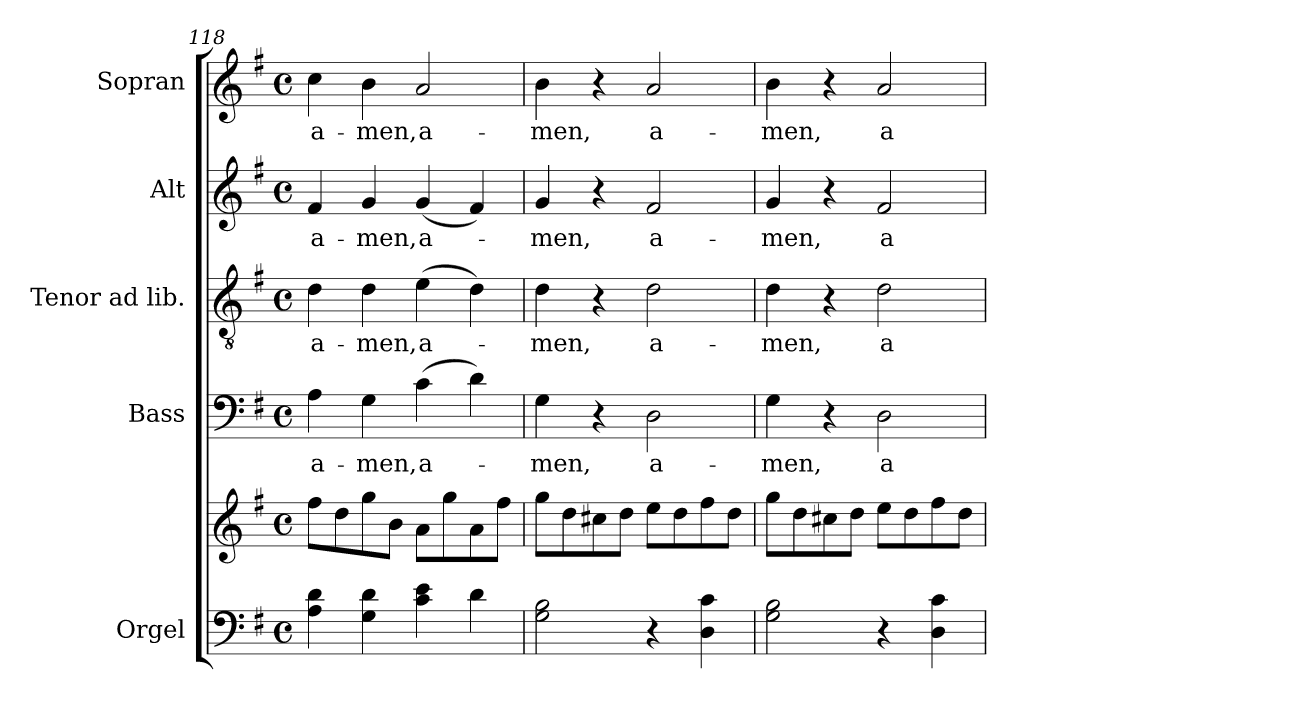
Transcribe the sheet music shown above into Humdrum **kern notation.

**kern	**kern	**kern	**text	**kern	**text	**kern	**text	**kern	**text
*part5	*part5	*part4	*part4	*part3	*part3	*part2	*part2	*part1	*part1
*staff6	*staff5	*staff4	*staff4	*staff3	*staff3	*staff2	*staff2	*staff1	*staff1
*I"Orgel	*	*I"Bass	*	*I"Tenor ad lib.	*	*I"Alt	*	*I"Sopran	*
*I'Org.	*	*I'B.	*	*I'T.	*	*I'A.	*	*I'S.	*
*clefF4	*clefG2	*clefF4	*	*clefGv2	*	*clefG2	*	*clefG2	*
*k[f#]	*k[f#]	*k[f#]	*	*k[f#]	*	*k[f#]	*	*k[f#]	*
*G:	*G:	*G:	*	*G:	*	*G:	*	*G:	*
*M4/4	*M4/4	*M4/4	*	*M4/4	*	*M4/4	*	*M4/4	*
*met(c)	*met(c)	*met(c)	*	*met(c)	*	*met(c)	*	*met(c)	*
=118	=118	=118	=118	=118	=118	=118	=118	=118	=118
!	!	!	!LO:LY:b	!	!LO:LY:b	!	!LO:LY:b	!	!LO:LY:b
4A\ 4d\	8ff#\L	4A\	a-	4d\	a-	4f#/	a-	4cc\	a-
.	8dd\	.	.	.	.	.	.	.	.
!	!	!	!LO:LY:b	!	!LO:LY:b	!	!LO:LY:b	!	!LO:LY:b
4G\ 4d\	8gg\	4G\	-men,	4d\	-men,	4g/	-men,	4b\	-men,
.	8b\J	.	.	.	.	.	.	.	.
!	!	!	!LO:LY:b	!	!LO:LY:b	!	!LO:LY:b	!	!LO:LY:b
4c\ 4e\	8a\L	(>4c\	a-	(>4e\	a-	(<4g/	a-	2a/	a-
.	8gg\	.	.	.	.	.	.	.	.
4d\	8a\	4d\)	.	4d\)	.	4f#/)	.	.	.
.	8ff#\J	.	.	.	.	.	.	.	.
=119	=119	=119	=119	=119	=119	=119	=119	=119	=119
!	!	!	!LO:LY:b	!	!LO:LY:b	!	!LO:LY:b	!	!LO:LY:b
2G\ 2B\	8gg\L	4G\	-men,	4d\	-men,	4g/	-men,	4b\	-men,
.	8dd\	.	.	.	.	.	.	.	.
.	8cc#X\	4r	.	4r	.	4r	.	4r	.
.	8dd\J	.	.	.	.	.	.	.	.
!	!	!	!LO:LY:b	!	!LO:LY:b	!	!LO:LY:b	!	!LO:LY:b
4r	8ee\L	2D\	a-	2d\	a-	2f#/	a-	2a/	a-
.	8dd\	.	.	.	.	.	.	.	.
4D\ 4c\	8ff#\	.	.	.	.	.	.	.	.
.	8dd\J	.	.	.	.	.	.	.	.
=120	=120	=120	=120	=120	=120	=120	=120	=120	=120
!	!	!	!LO:LY:b	!	!LO:LY:b	!	!LO:LY:b	!	!LO:LY:b
2G\ 2B\	8gg\L	4G\	-men,	4d\	-men,	4g/	-men,	4b\	-men,
.	8dd\	.	.	.	.	.	.	.	.
.	8cc#X\	4r	.	4r	.	4r	.	4r	.
.	8dd\J	.	.	.	.	.	.	.	.
!	!	!	!LO:LY:b	!	!LO:LY:b	!	!LO:LY:b	!	!LO:LY:b
4r	8ee\L	2D\	a-	2d\	a-	2f#/	a-	2a/	a-
.	8dd\	.	.	.	.	.	.	.	.
4D\ 4c\	8ff#\	.	.	.	.	.	.	.	.
.	8dd\J	.	.	.	.	.	.	.	.
=	=	=	=	=	=	=	=	=	=
*-	*-	*-	*-	*-	*-	*-	*-	*-	*-
